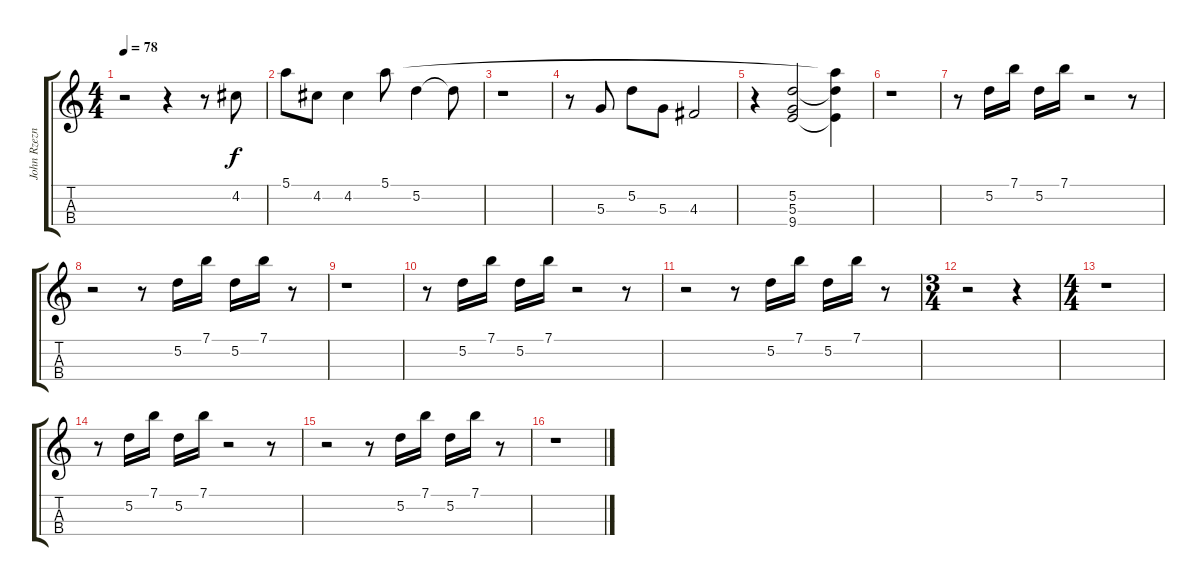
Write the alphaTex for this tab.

\track ("John Rzeznik (Mandolin)" "John Rzezn") {instrument koto}
\staff {score tabs}
\tuning (E5 A4 D4 G3) {hide}
\ts (4 4)
\tempo 78
\clef g2
\ks c
r.2{dy f} r.4 r.8 4.2.8 |
5.1.8 4.2.8 4.2.4 5.1.8 5.2.4 5.2{t}.8 |
r.1 |
r.8 5.3.8 5.2.8 5.3.8 4.3.2 |
r.4 (5.2 5.3 9.4).2 (5.1{t} 5.2{t} 9.4{t}).4 |
r.1 |
r.8 5.2.16 7.1.16 5.2.16 7.1.16 r.2 r.8 |
r.2 r.8 5.2.16 7.1.16 5.2.16 7.1.16 r.8 |
r.1 |
r.8 5.2.16 7.1.16 5.2.16 7.1.16 r.2 r.8 |
r.2 r.8 5.2.16 7.1.16 5.2.16 7.1.16 r.8 |
\ts (3 4)
r.2 r.4 |
\ts (4 4)
r.1 |
r.8 5.2.16 7.1.16 5.2.16 7.1.16 r.2 r.8 |
r.2 r.8 5.2.16 7.1.16 5.2.16 7.1.16 r.8 |
r.1
